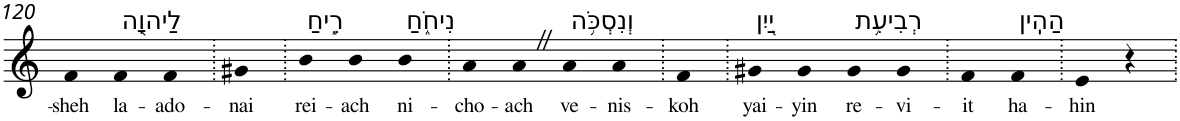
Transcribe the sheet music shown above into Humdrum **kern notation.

**kern	**text
*part1	*part1
*staff1	*staff1
*I"Piano	*
*I'Pno	*
!!LO:PB:g=z
*clefG2	*
*k[]	*
=120	=120
!	!LO:LY:b
4f	-sheh
!LO:TX:a:t=לַיהוָ֖ה	!
!	!LO:LY:b
4f	la-
!	!LO:LY:b
4f	-ado-
=121.	=121.
!	!LO:LY:b
4g#X	-nai
=122.	=122.
!LO:TX:a:t=רֵ֣יחַ	!
!	!LO:LY:b
4b	rei-
!	!LO:LY:b
4b	-ach
!LO:TX:a:t=נִיחֹ֑חַ	!
!	!LO:LY:b
4b	ni-
=123.	=123.
!	!LO:LY:b
4a	-cho-
!	!LO:LY:b
4aZ	-ach
!LO:TX:a:t=וְנִסְכֹּ֥ה	!
!	!LO:LY:b
4a	ve-
!	!LO:LY:b
4a	-nis-
=124.	=124.
!	!LO:LY:b
4f	-koh
=125.	=125.
!LO:TX:a:t=יַ֖יִן	!
!	!LO:LY:b
4g#X	yai-
!	!LO:LY:b
4g#	-yin
!LO:TX:a:t=רְבִיעִ֥ת	!
!	!LO:LY:b
4g#	re-
!	!LO:LY:b
4g#	-vi-
=126.	=126.
!	!LO:LY:b
4f	-it
!LO:TX:a:t=הַהִֽין	!
!	!LO:LY:b
4f	ha-
=127.	=127.
!	!LO:LY:b
4e	-hin
4r	.
=.	=.
*-	*-
